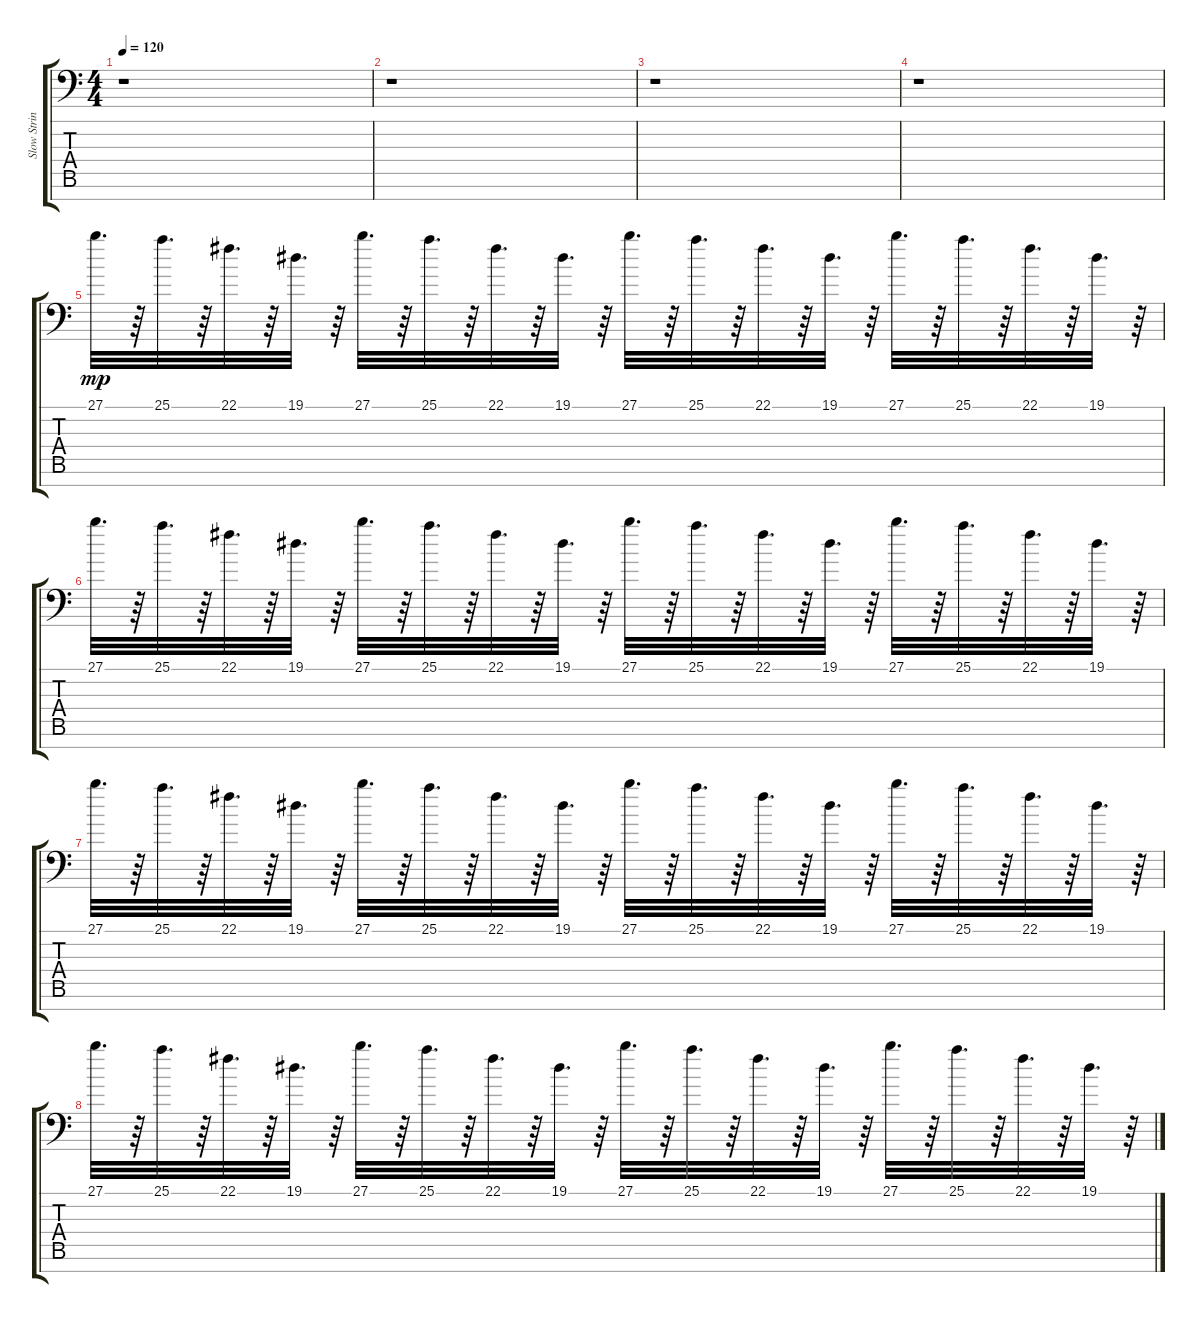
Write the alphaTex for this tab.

\track ("Slow Strings" "Slow Strin") {instrument stringensemble2}
\staff {score tabs}
\tuning (Ab3 Eb3 Bb2 F2 C2 G1 D1) {hide}
\ts (4 4)
\tempo 120
\clef f4
\ks c
r.1{dy mp} |
r.1 |
r.1 |
r.1 |
27.1.32{d} r.64 25.1.32{d} r.64 22.1.32{d} r.64 19.1.32{d} r.64 27.1.32{d} r.64 25.1.32{d} r.64 22.1.32{d} r.64 19.1.32{d} r.64 27.1.32{d} r.64 25.1.32{d} r.64 22.1.32{d} r.64 19.1.32{d} r.64 27.1.32{d} r.64 25.1.32{d} r.64 22.1.32{d} r.64 19.1.32{d} r.64 |
27.1.32{d} r.64 25.1.32{d} r.64 22.1.32{d} r.64 19.1.32{d} r.64 27.1.32{d} r.64 25.1.32{d} r.64 22.1.32{d} r.64 19.1.32{d} r.64 27.1.32{d} r.64 25.1.32{d} r.64 22.1.32{d} r.64 19.1.32{d} r.64 27.1.32{d} r.64 25.1.32{d} r.64 22.1.32{d} r.64 19.1.32{d} r.64 |
27.1.32{d} r.64 25.1.32{d} r.64 22.1.32{d} r.64 19.1.32{d} r.64 27.1.32{d} r.64 25.1.32{d} r.64 22.1.32{d} r.64 19.1.32{d} r.64 27.1.32{d} r.64 25.1.32{d} r.64 22.1.32{d} r.64 19.1.32{d} r.64 27.1.32{d} r.64 25.1.32{d} r.64 22.1.32{d} r.64 19.1.32{d} r.64 |
27.1.32{d} r.64 25.1.32{d} r.64 22.1.32{d} r.64 19.1.32{d} r.64 27.1.32{d} r.64 25.1.32{d} r.64 22.1.32{d} r.64 19.1.32{d} r.64 27.1.32{d} r.64 25.1.32{d} r.64 22.1.32{d} r.64 19.1.32{d} r.64 27.1.32{d} r.64 25.1.32{d} r.64 22.1.32{d} r.64 19.1.32{d} r.64
